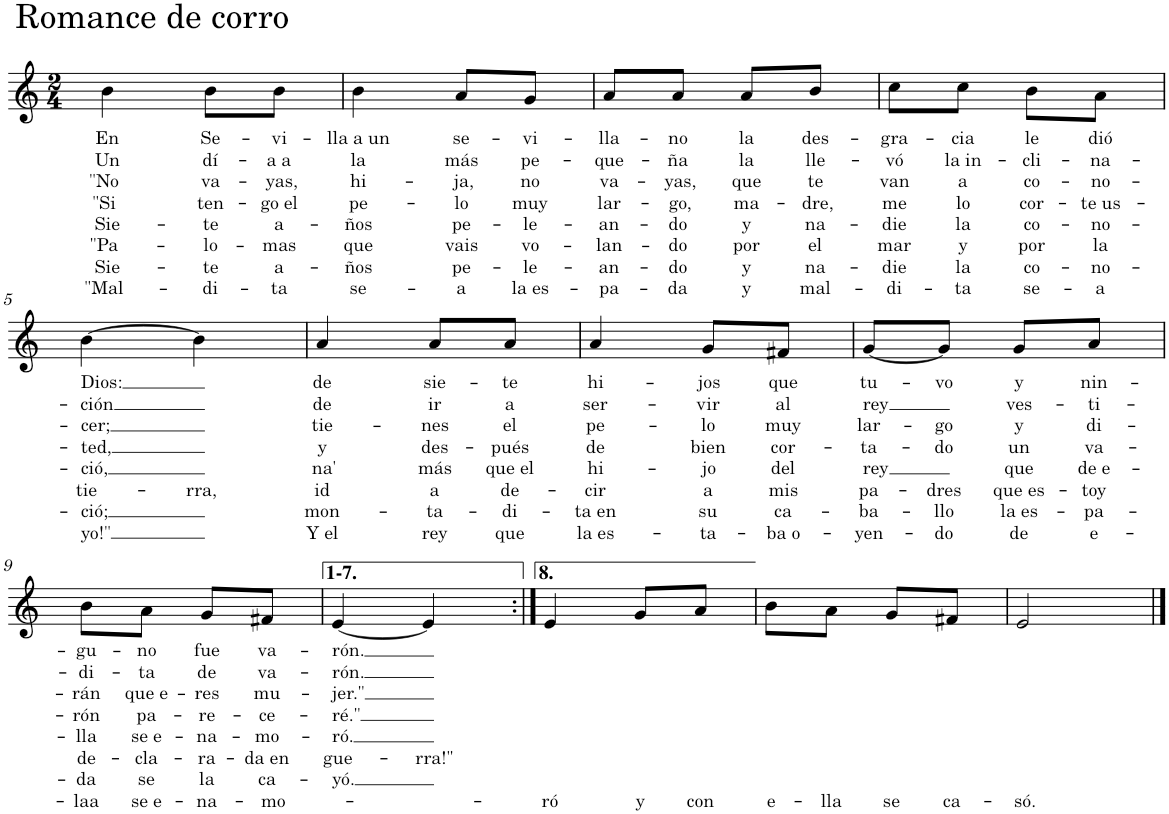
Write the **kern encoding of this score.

**kern	**text	**text	**text	**text	**text	**text	**text	**text
*part1	*part1	*part1	*part1	*part1	*part1	*part1	*part1	*part1
*staff1	*staff1	*staff1	*staff1	*staff1	*staff1	*staff1	*staff1	*staff1
*I"Nylon Guitar	*	*	*	*	*	*	*	*
*clefG2	*	*	*	*	*	*	*	*
*Trd7c12	*	*	*	*	*	*	*	*
*k[]	*	*	*	*	*	*	*	*
*M2/4	*	*	*	*	*	*	*	*
=1	=1	=1	=1	=1	=1	=1	=1	=1
!	!LO:LY:b	!LO:LY:b	!LO:LY:b	!LO:LY:b	!LO:LY:b	!LO:LY:b	!LO:LY:b	!LO:LY:b
4b\	En	Un	"No	"Si	Sie-	"Pa-	Sie-	"Mal-
!	!LO:LY:b	!LO:LY:b	!LO:LY:b	!LO:LY:b	!LO:LY:b	!LO:LY:b	!LO:LY:b	!LO:LY:b
8b\L	Se-	dí-	va-	ten-	-te	-lo-	-te	-di-
!	!LO:LY:b	!LO:LY:b	!LO:LY:b	!LO:LY:b	!LO:LY:b	!LO:LY:b	!LO:LY:b	!LO:LY:b
8b\J	-vi-	-a a	-yas,	-go el	a-	-mas	a-	-ta
=2	=2	=2	=2	=2	=2	=2	=2	=2
!	!LO:LY:b	!LO:LY:b	!LO:LY:b	!LO:LY:b	!LO:LY:b	!LO:LY:b	!LO:LY:b	!LO:LY:b
4b\	-lla a un	la	hi-	pe-	-ños	que	-ños	se-
!	!LO:LY:b	!LO:LY:b	!LO:LY:b	!LO:LY:b	!LO:LY:b	!LO:LY:b	!LO:LY:b	!LO:LY:b
8a/L	se-	más	-ja,	-lo	pe-	vais	pe-	-a
!	!LO:LY:b	!LO:LY:b	!LO:LY:b	!LO:LY:b	!LO:LY:b	!LO:LY:b	!LO:LY:b	!LO:LY:b
8g/J	-vi-	pe-	no	muy	-le-	vo-	-le-	la es-
=3	=3	=3	=3	=3	=3	=3	=3	=3
!	!LO:LY:b	!LO:LY:b	!LO:LY:b	!LO:LY:b	!LO:LY:b	!LO:LY:b	!LO:LY:b	!LO:LY:b
8a/L	-lla-	-que-	va-	lar-	-an-	-lan-	-an-	-pa-
!	!LO:LY:b	!LO:LY:b	!LO:LY:b	!LO:LY:b	!LO:LY:b	!LO:LY:b	!LO:LY:b	!LO:LY:b
8a/J	-no	-ña	-yas,	-go,	-do	-do	-do	-da
!	!LO:LY:b	!LO:LY:b	!LO:LY:b	!LO:LY:b	!LO:LY:b	!LO:LY:b	!LO:LY:b	!LO:LY:b
8a/L	la	la	que	ma-	y	por	y	y
!	!LO:LY:b	!LO:LY:b	!LO:LY:b	!LO:LY:b	!LO:LY:b	!LO:LY:b	!LO:LY:b	!LO:LY:b
8b/J	des-	lle-	te	-dre,	na-	el	na-	mal-
=4	=4	=4	=4	=4	=4	=4	=4	=4
!	!LO:LY:b	!LO:LY:b	!LO:LY:b	!LO:LY:b	!LO:LY:b	!LO:LY:b	!LO:LY:b	!LO:LY:b
8cc\L	-gra-	-vó	van	me	-die	mar	-die	-di-
!	!LO:LY:b	!LO:LY:b	!LO:LY:b	!LO:LY:b	!LO:LY:b	!LO:LY:b	!LO:LY:b	!LO:LY:b
8cc\J	-cia	la in-	a	lo	la	y	la	-ta
!	!LO:LY:b	!LO:LY:b	!LO:LY:b	!LO:LY:b	!LO:LY:b	!LO:LY:b	!LO:LY:b	!LO:LY:b
8b\L	le	-cli-	co-	cor-	co-	por	co-	se-
!	!LO:LY:b	!LO:LY:b	!LO:LY:b	!LO:LY:b	!LO:LY:b	!LO:LY:b	!LO:LY:b	!LO:LY:b
8a\J	dió	-na-	-no-	-te us-	-no-	la	-no-	-a
!!LO:LB:g=z
=5	=5	=5	=5	=5	=5	=5	=5	=5
!	!LO:LY:b	!LO:LY:b	!LO:LY:b	!LO:LY:b	!LO:LY:b	!LO:LY:b	!LO:LY:b	!LO:LY:b
[4b\	Dios:	-ción	-cer;	-ted,	-ció,	tie-	-ció;	yo!"
!	!	!	!	!	!	!LO:LY:b	!	!
4b\]	.	.	.	.	.	-rra,	.	.
=6	=6	=6	=6	=6	=6	=6	=6	=6
!	!LO:LY:b	!LO:LY:b	!LO:LY:b	!LO:LY:b	!LO:LY:b	!LO:LY:b	!LO:LY:b	!LO:LY:b
4a/	de	de	tie-	y	na'	id	mon-	Y el
!	!LO:LY:b	!LO:LY:b	!LO:LY:b	!LO:LY:b	!LO:LY:b	!LO:LY:b	!LO:LY:b	!LO:LY:b
8a/L	sie-	ir	-nes	des-	más	a	-ta-	rey
!	!LO:LY:b	!LO:LY:b	!LO:LY:b	!LO:LY:b	!LO:LY:b	!LO:LY:b	!LO:LY:b	!LO:LY:b
8a/J	-te	a	el	-pués	que el	de-	-di-	que
=7	=7	=7	=7	=7	=7	=7	=7	=7
!	!LO:LY:b	!LO:LY:b	!LO:LY:b	!LO:LY:b	!LO:LY:b	!LO:LY:b	!LO:LY:b	!LO:LY:b
4a/	hi-	ser-	pe-	de	hi-	-cir	-ta en	la es-
!	!LO:LY:b	!LO:LY:b	!LO:LY:b	!LO:LY:b	!LO:LY:b	!LO:LY:b	!LO:LY:b	!LO:LY:b
8g/L	-jos	-vir	-lo	bien	-jo	a	su	-ta-
!	!LO:LY:b	!LO:LY:b	!LO:LY:b	!LO:LY:b	!LO:LY:b	!LO:LY:b	!LO:LY:b	!LO:LY:b
8f#X/J	que	al	muy	cor-	del	mis	ca-	-ba o-
=8	=8	=8	=8	=8	=8	=8	=8	=8
!	!LO:LY:b	!LO:LY:b	!LO:LY:b	!LO:LY:b	!LO:LY:b	!LO:LY:b	!LO:LY:b	!LO:LY:b
[<8g/L	tu-	rey	lar-	-ta-	rey	pa-	-ba-	-yen-
!	!LO:LY:b	!	!LO:LY:b	!LO:LY:b	!	!LO:LY:b	!LO:LY:b	!LO:LY:b
8g/J]	-vo	.	-go	-do	.	-dres	-llo	-do
!	!LO:LY:b	!LO:LY:b	!LO:LY:b	!LO:LY:b	!LO:LY:b	!LO:LY:b	!LO:LY:b	!LO:LY:b
8g/L	y	ves-	y	un	que	que es-	la es-	de
!	!LO:LY:b	!LO:LY:b	!LO:LY:b	!LO:LY:b	!LO:LY:b	!LO:LY:b	!LO:LY:b	!LO:LY:b
8a/J	nin-	-ti-	di-	va-	de e-	-toy	-pa-	e-
!!LO:LB:g=z
=9	=9	=9	=9	=9	=9	=9	=9	=9
!	!LO:LY:b	!LO:LY:b	!LO:LY:b	!LO:LY:b	!LO:LY:b	!LO:LY:b	!LO:LY:b	!LO:LY:b
8b\L	-gu-	-di-	-rán	-rón	-lla	de-	-da	-laa
!	!LO:LY:b	!LO:LY:b	!LO:LY:b	!LO:LY:b	!LO:LY:b	!LO:LY:b	!LO:LY:b	!LO:LY:b
8a\J	-no	-ta	que e-	pa-	se e-	-cla-	se	se e-
!	!LO:LY:b	!LO:LY:b	!LO:LY:b	!LO:LY:b	!LO:LY:b	!LO:LY:b	!LO:LY:b	!LO:LY:b
8g/L	fue	de	-res	-re-	-na-	-ra-	la	-na-
!	!LO:LY:b	!LO:LY:b	!LO:LY:b	!LO:LY:b	!LO:LY:b	!LO:LY:b	!LO:LY:b	!LO:LY:b
8f#X/J	va-	va-	mu-	-ce-	-mo-	-da en	ca-	-mo-
=10	=10	=10	=10	=10	=10	=10	=10	=10
!	!LO:LY:b	!LO:LY:b	!LO:LY:b	!LO:LY:b	!LO:LY:b	!LO:LY:b	!LO:LY:b	!
[4e/	-rón.	-rón.	-jer."	-ré."	-ró.	gue-	-yó.	.
!	!	!	!	!	!	!LO:LY:b	!	!
4e/]	.	.	.	.	.	-rra!"	.	.
=11:|!	=11:|!	=11:|!	=11:|!	=11:|!	=11:|!	=11:|!	=11:|!	=11:|!
!	!	!	!	!	!	!	!	!LO:LY:b
4e/	.	.	.	.	.	.	.	-ró
!	!	!	!	!	!	!	!	!LO:LY:b
8g/L	.	.	.	.	.	.	.	y
!	!	!	!	!	!	!	!	!LO:LY:b
8a/J	.	.	.	.	.	.	.	con
=12	=12	=12	=12	=12	=12	=12	=12	=12
!	!	!	!	!	!	!	!	!LO:LY:b
8b\L	.	.	.	.	.	.	.	e-
!	!	!	!	!	!	!	!	!LO:LY:b
8a\J	.	.	.	.	.	.	.	-lla
!	!	!	!	!	!	!	!	!LO:LY:b
8g/L	.	.	.	.	.	.	.	se
!	!	!	!	!	!	!	!	!LO:LY:b
8f#X/J	.	.	.	.	.	.	.	ca-
=13	=13	=13	=13	=13	=13	=13	=13	=13
!	!	!	!	!	!	!	!	!LO:LY:b
2e/	.	.	.	.	.	.	.	-só.
==	==	==	==	==	==	==	==	==
*-	*-	*-	*-	*-	*-	*-	*-	*-
